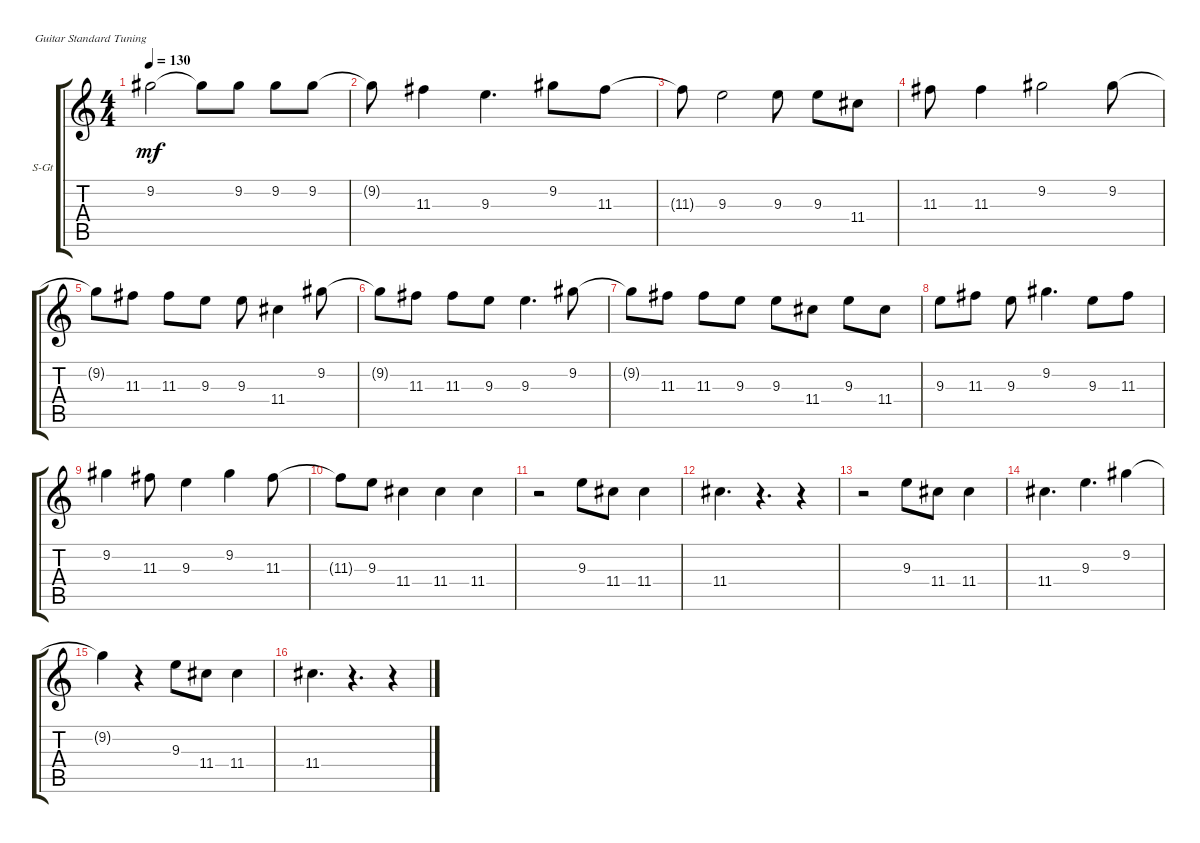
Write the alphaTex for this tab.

\defaultSystemsLayout 4
\bracketExtendMode groupsimilarinstruments
\firstSystemTrackNameOrientation horizontal
\otherSystemsTrackNameOrientation horizontal
\track ("Vocals" "S-Gt") {instrument acousticguitarsteel}
\staff {score tabs}
\tuning (E4 B3 G3 D3 A2 E2)
\ts (4 4)
\tempo 130
\clef g2
\ks c
9.2{t}.2{dy mf} 9.2{t}.8 9.2.8 9.2.8 9.2.8 |
9.2{t}.8 11.3.4 9.3.4{d} 9.2.8 11.3.8 |
11.3{t}.8 9.3.2 9.3.8 9.3.8 11.4.8 |
11.3.8 11.3.4 9.2.2 9.2.8 |
9.2{t}.8 11.3.8 11.3.8 9.3.8 9.3.8 11.4.4 9.2.8 |
9.2{t}.8 11.3.8 11.3.8 9.3.8 9.3.4{d} 9.2.8 |
9.2{t}.8 11.3.8 11.3.8 9.3.8 9.3.8 11.4.8 9.3.8 11.4.8 |
9.3.8 11.3.8 9.3.8 9.2.4{d} 9.3.8 11.3.8 |
9.2.4 11.3.8 9.3.4 9.2.4 11.3.8 |
11.3{t}.8 9.3.8 11.4.4 11.4.4 11.4.4 |
r.2 9.3.8 11.4.8 11.4.4 |
11.4.4{d} r.4{d} r.4 |
r.2 9.3.8 11.4.8 11.4.4 |
11.4.4{d} 9.3.4{d} 9.2.4 |
9.2{t}.4 r.4 9.3.8 11.4.8 11.4.4 |
11.4.4{d} r.4{d} r.4
